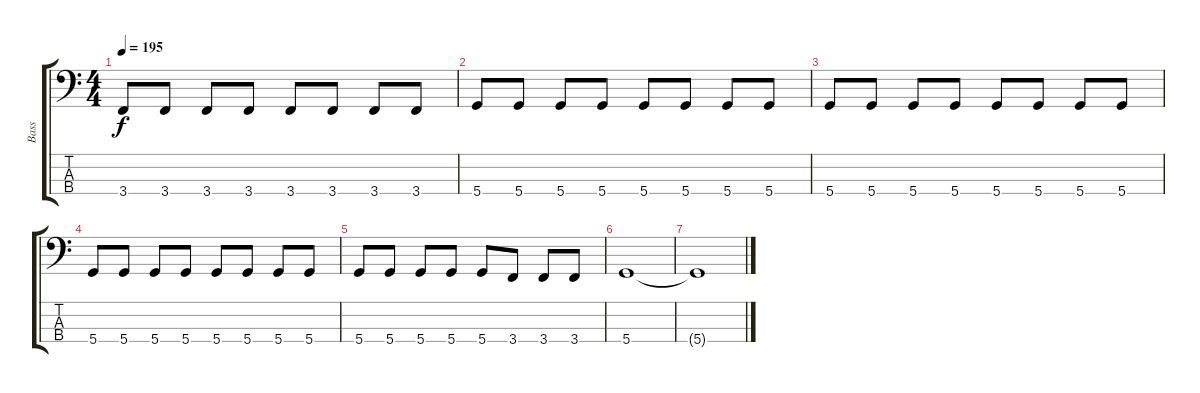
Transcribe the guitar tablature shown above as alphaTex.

\track ("Bass" "Bass") {instrument electricbasspick}
\staff {score tabs}
\tuning (F2 C2 G1 D1) {hide}
\ts (4 4)
\tempo 195
\clef f4
\ks c
3.4.8{dy f} 3.4.8 3.4.8 3.4.8 3.4.8 3.4.8 3.4.8 3.4.8 |
5.4.8 5.4.8 5.4.8 5.4.8 5.4.8 5.4.8 5.4.8 5.4.8 |
5.4.8 5.4.8 5.4.8 5.4.8 5.4.8 5.4.8 5.4.8 5.4.8 |
5.4.8 5.4.8 5.4.8 5.4.8 5.4.8 5.4.8 5.4.8 5.4.8 |
5.4.8 5.4.8 5.4.8 5.4.8 5.4.8 3.4.8 3.4.8 3.4.8 |
5.4.1 |
5.4{t}.1
